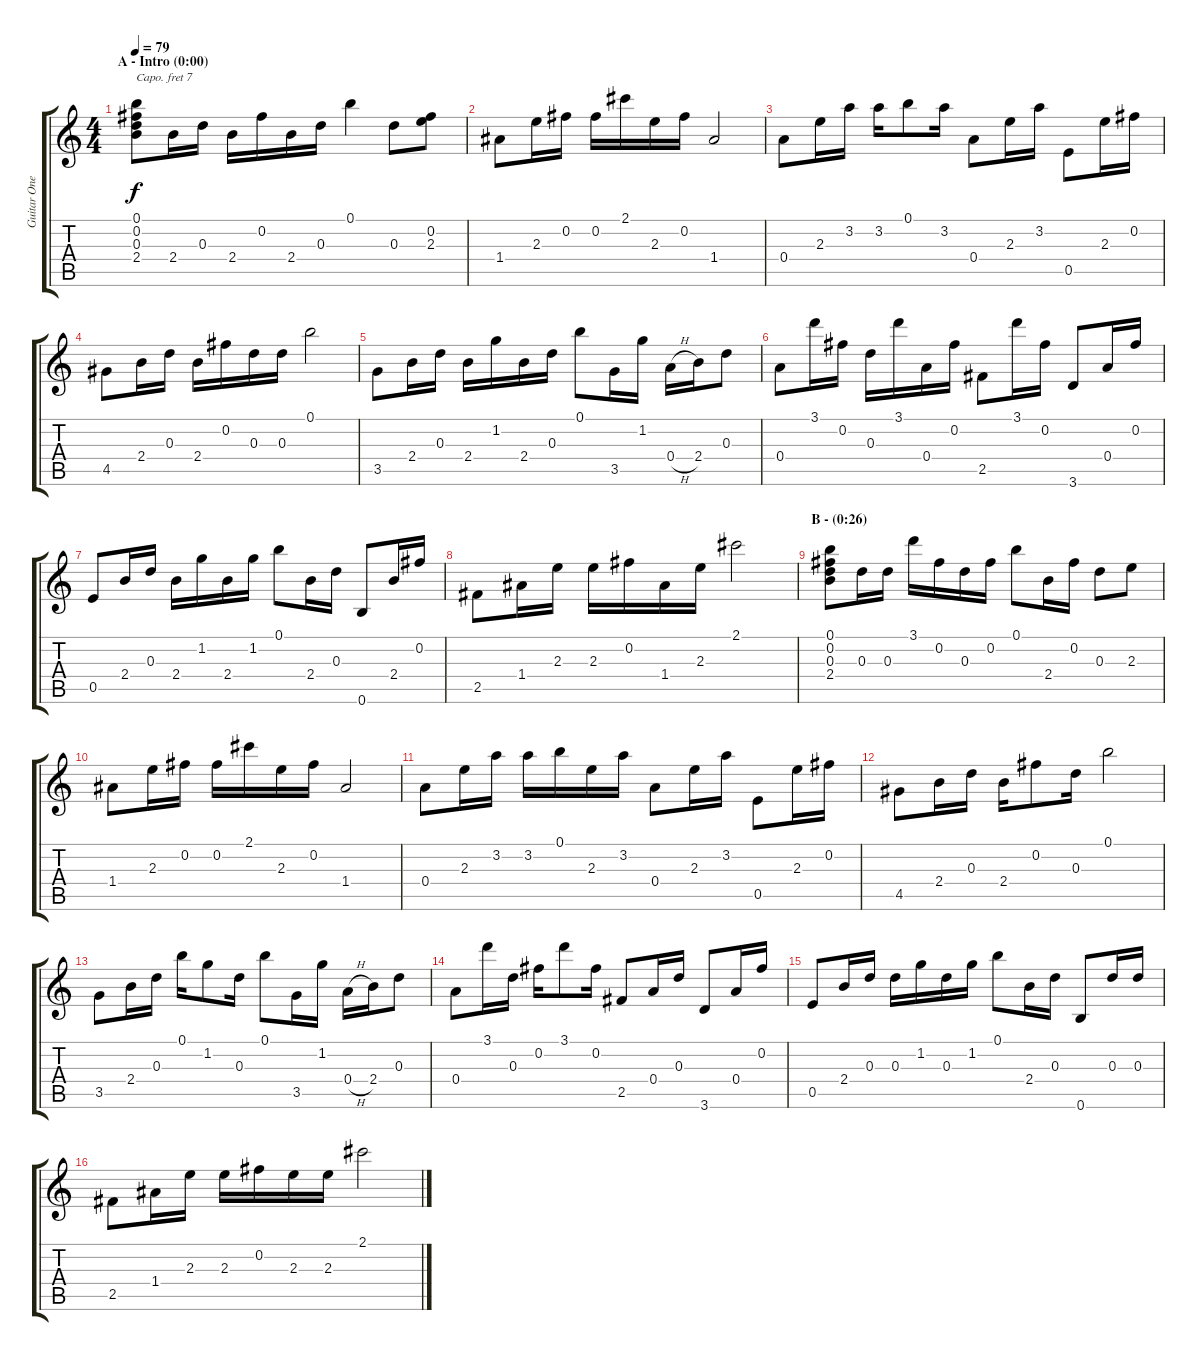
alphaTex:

\track ("Guitar One" "Guitar One") {instrument acousticguitarsteel}
\staff {score tabs}
\capo 7
\tuning (E4 B3 G3 D3 A2 E2) {hide}
\ts (4 4)
\section ("" "A - Intro (0:00)")
\tempo 79
\clef g2
\ks c
(0.1 0.2 0.3 2.4).8{dy f instrument acousticguitarsteel} 2.4.16 0.3.16 2.4.16 0.2.16 2.4.16 0.3.16 0.1.4 0.3.8 (0.2 2.3).8 |
1.4.8 2.3.16 0.2.16 0.2.16 2.1.16 2.3.16 0.2.16 1.4.2 |
0.4.8 2.3.16 3.2.16 3.2.16 0.1.8 3.2.16 0.4.8 2.3.16 3.2.16 0.5.8 2.3.16 0.2.16 |
4.5.8 2.4.16 0.3.16 2.4.16 0.2.16 0.3.16 0.3.16 0.1.2 |
3.5.8 2.4.16 0.3.16 2.4.16 1.2.16 2.4.16 0.3.16 0.1.8 3.5.16 1.2.16 0.4{h}.16 2.4.16 0.3.8 |
0.4.8 3.1.16 0.2.16 0.3.16 3.1.16 0.4.16 0.2.16 2.5.8 3.1.16 0.2.16 3.6.8 0.4.16 0.2.16 |
0.5.8 2.4.16 0.3.16 2.4.16 1.2.16 2.4.16 1.2.16 0.1.8 2.4.16 0.3.16 0.6.8 2.4.16 0.2.16 |
2.5.8 1.4.16 2.3.16 2.3.16 0.2.16 1.4.16 2.3.16 2.1.2 |
\section ("" "B - (0:26)")
(0.1 0.2 0.3 2.4).8 0.3.16 0.3.16 3.1.16 0.2.16 0.3.16 0.2.16 0.1.8 2.4.16 0.2.16 0.3.8 2.3.8 |
1.4.8 2.3.16 0.2.16 0.2.16 2.1.16 2.3.16 0.2.16 1.4.2 |
0.4.8 2.3.16 3.2.16 3.2.16 0.1.16 2.3.16 3.2.16 0.4.8 2.3.16 3.2.16 0.5.8 2.3.16 0.2.16 |
4.5.8 2.4.16 0.3.16 2.4.16 0.2.8 0.3.16 0.1.2 |
3.5.8 2.4.16 0.3.16 0.1.16 1.2.8 0.3.16 0.1.8 3.5.16 1.2.16 0.4{h}.16 2.4.16 0.3.8 |
0.4.8 3.1.16 0.3.16 0.2.16 3.1.8 0.2.16 2.5.8 0.4.16 0.3.16 3.6.8 0.4.16 0.2.16 |
0.5.8 2.4.16 0.3.16 0.3.16 1.2.16 0.3.16 1.2.16 0.1.8 2.4.16 0.3.16 0.6.8 0.3.16 0.3.16 |
2.5.8 1.4.16 2.3.16 2.3.16 0.2.16 2.3.16 2.3.16 2.1.2
